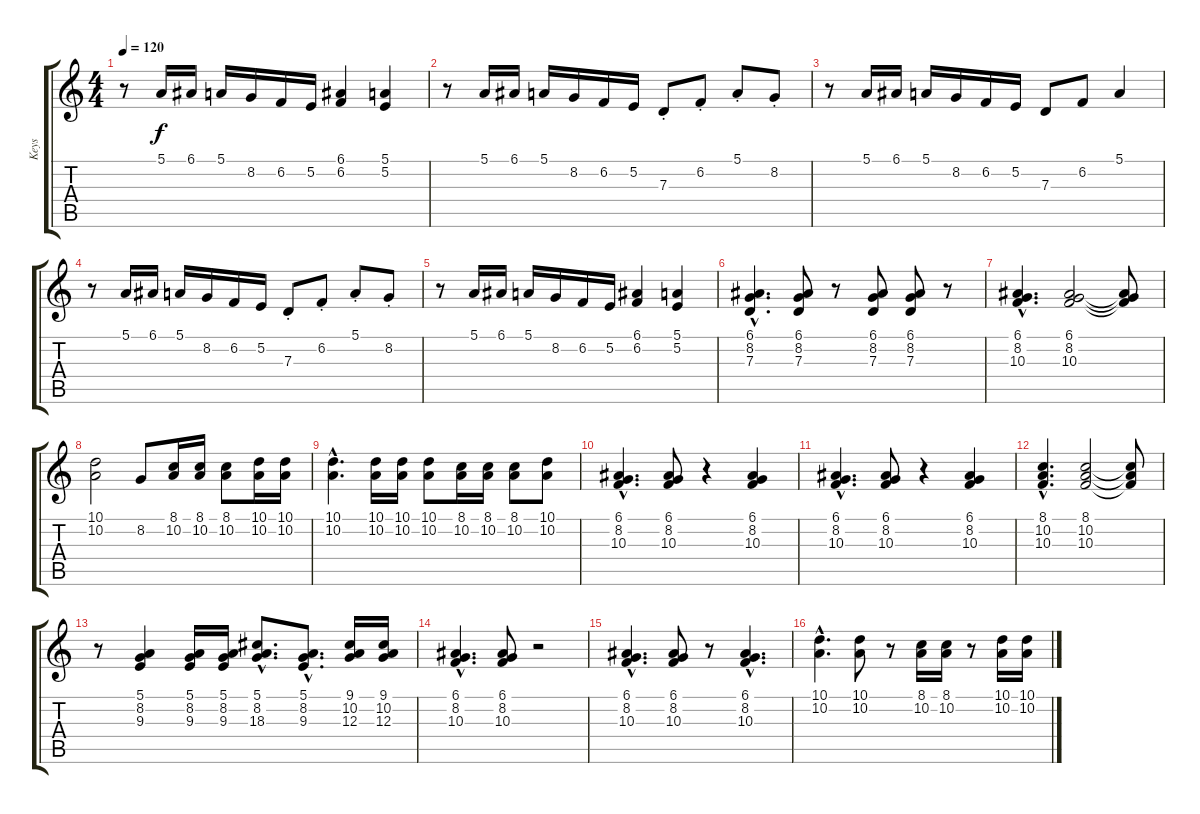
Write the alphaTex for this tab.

\track ("Keys" "Keys") {instrument percussiveorgan}
\staff {score tabs}
\tuning (E4 B3 G3 D3 A2 E2) {hide}
\ts (4 4)
\tempo 120
\clef g2
\ks c
r.8{dy f} 5.1.16 6.1.16 5.1.16 8.2.16 6.2.16 5.2.16 (6.1 6.2).4 (5.1 5.2).4 |
r.8 5.1.16 6.1.16 5.1.16 8.2.16 6.2.16 5.2.16 7.3{st}.8 6.2{st}.8 5.1{st}.8 8.2{st}.8 |
r.8 5.1.16 6.1.16 5.1.16 8.2.16 6.2.16 5.2.16 7.3.8 6.2.8 5.1.4 |
r.8 5.1.16 6.1.16 5.1.16 8.2.16 6.2.16 5.2.16 7.3{st}.8 6.2{st}.8 5.1{st}.8 8.2{st}.8 |
r.8 5.1.16 6.1.16 5.1.16 8.2.16 6.2.16 5.2.16 (6.1 6.2).4 (5.1 5.2).4 |
(6.1{hac} 8.2{hac} 7.3{hac}).4{d} (6.1 8.2 7.3).8 r.8 (6.1 8.2 7.3).8 (6.1 8.2 7.3).8 r.8 |
(6.1{hac} 8.2{hac} 10.3{hac}).4{d} (6.1 8.2 10.3).2 (6.1{t} 8.2{t} 10.3{t}).8 |
(10.1 10.2).2 8.2.8 (8.1 10.2).16 (8.1 10.2).16 (8.1 10.2).8 (10.1 10.2).16 (10.1 10.2).16 |
(10.1{hac} 10.2{hac}).4{d} (10.1 10.2).16 (10.1 10.2).16 (10.1 10.2).8 (8.1 10.2).16 (8.1 10.2).16 (8.1 10.2).8 (10.1 10.2).8 |
(6.1{hac} 8.2{hac} 10.3{hac}).4{d} (6.1 8.2 10.3).8 r.4 (6.1 8.2 10.3).4 |
(6.1{hac} 8.2{hac} 10.3{hac}).4{d} (6.1 8.2 10.3).8 r.4 (6.1 8.2 10.3).4 |
(8.1{hac} 10.2{hac} 10.3{hac}).4{d} (8.1 10.2 10.3).2 (8.1{t} 10.2{t} 10.3{t}).8 |
r.8 (5.1 8.2 9.3).4 (5.1 8.2 9.3).16 (5.1 8.2 9.3).16 (5.1{hac} 8.2{hac} 18.3{hac}).8{d} (5.1{hac} 8.2{hac} 9.3{hac}).8{d} (9.1 10.2 12.3).16 (9.1 10.2 12.3).16 |
(6.1{hac} 8.2{hac} 10.3{hac}).4{d} (6.1 8.2 10.3).8 r.2 |
(6.1{hac} 8.2{hac} 10.3{hac}).4{d} (6.1 8.2 10.3).8 r.8 (6.1{hac} 8.2{hac} 10.3{hac}).4{d} |
(10.1{hac} 10.2{hac}).4{d} (10.1 10.2).8 r.8 (8.1 10.2).16 (8.1 10.2).16 r.8 (10.1 10.2).16 (10.1 10.2).16
